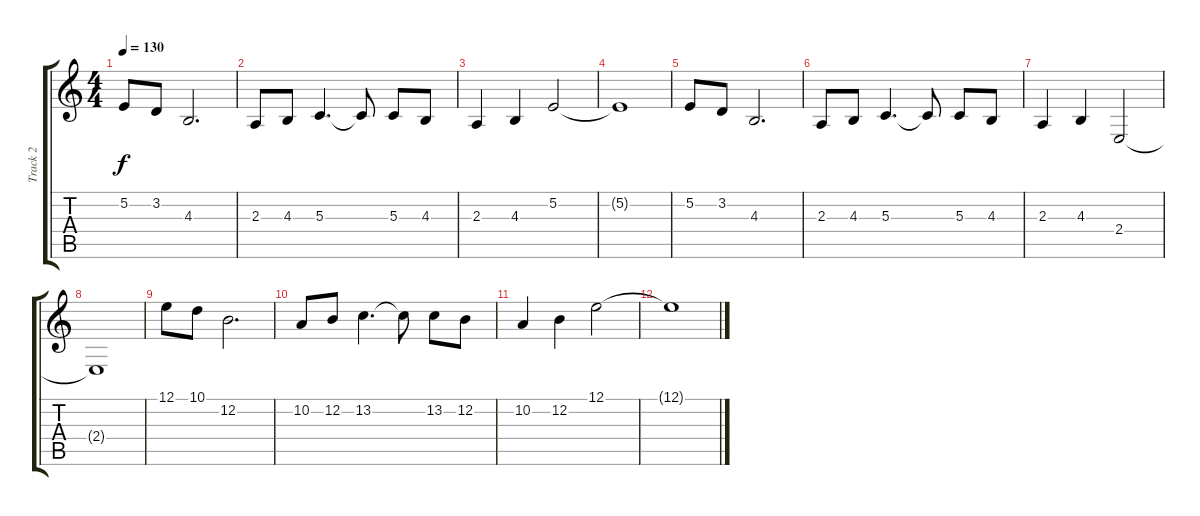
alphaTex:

\track ("Track 2" "Track 2") {instrument electricpiano2}
\staff {score tabs}
\tuning (E4 B3 G3 D3 A2 E2) {hide}
\ts (4 4)
\tempo 130
\clef g2
\ks c
5.2.8{dy f} 3.2.8 4.3.2{d} |
2.3.8 4.3.8 5.3.4{d} 5.3{t}.8 5.3.8 4.3.8 |
2.3.4 4.3.4 5.2.2 |
5.2{t}.1 |
5.2.8{instrument electricpiano1} 3.2.8 4.3.2{d} |
2.3.8 4.3.8 5.3.4{d} 5.3{t}.8 5.3.8 4.3.8 |
2.3.4 4.3.4 2.4.2 |
2.4{t}.1 |
12.1.8 10.1.8 12.2.2{d} |
10.2.8 12.2.8 13.2.4{d} 13.2{t}.8 13.2.8 12.2.8 |
10.2.4 12.2.4 12.1.2 |
12.1{t}.1
